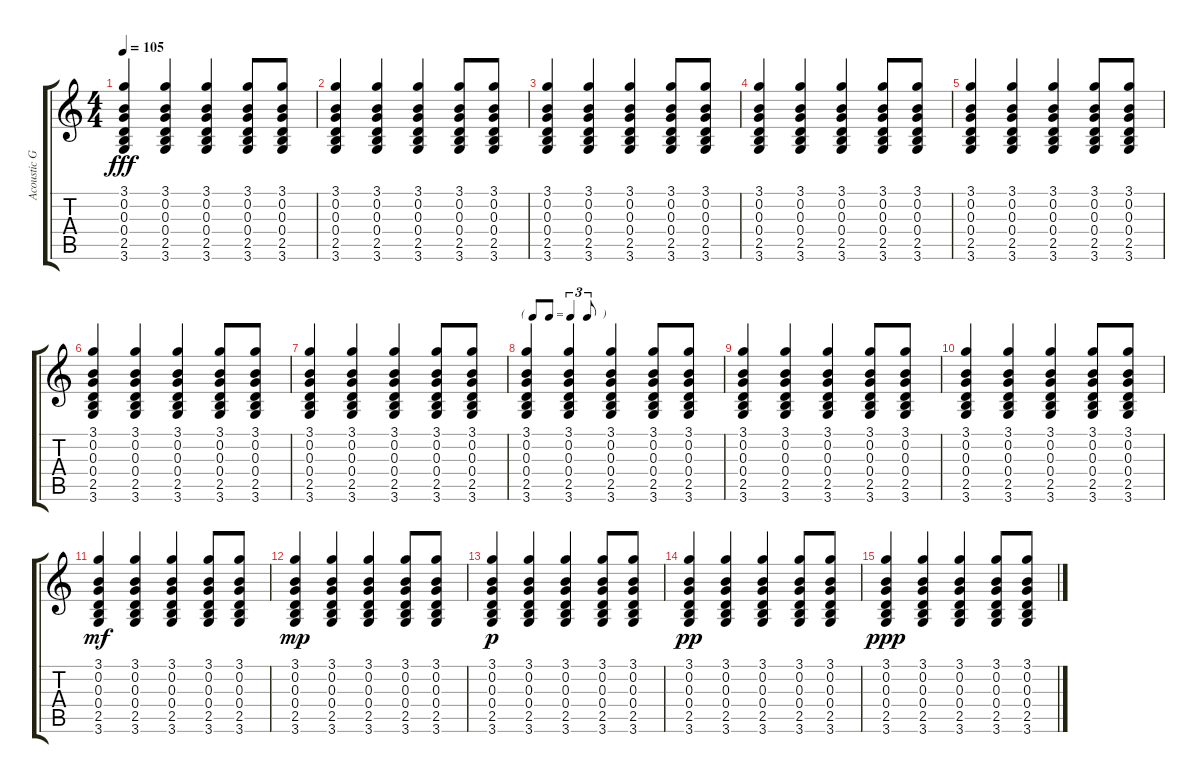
\track ("Acoustic Guitar" "Acoustic G") {instrument acousticguitarsteel}
\staff {score tabs}
\tuning (E4 B3 G3 D3 A2 E2) {hide}
\ts (4 4)
\tempo 105
\clef g2
\ks c
(3.1 0.2 0.3 0.4 2.5 3.6).4{dy fff} (3.1 0.2 0.3 0.4 2.5 3.6).4 (3.1 0.2 0.3 0.4 2.5 3.6).4 (3.1 0.2 0.3 0.4 2.5 3.6).8 (3.1 0.2 0.3 0.4 2.5 3.6).8 |
(3.1 0.2 0.3 0.4 2.5 3.6).4 (3.1 0.2 0.3 0.4 2.5 3.6).4 (3.1 0.2 0.3 0.4 2.5 3.6).4 (3.1 0.2 0.3 0.4 2.5 3.6).8 (3.1 0.2 0.3 0.4 2.5 3.6).8 |
(3.1 0.2 0.3 0.4 2.5 3.6).4 (3.1 0.2 0.3 0.4 2.5 3.6).4 (3.1 0.2 0.3 0.4 2.5 3.6).4 (3.1 0.2 0.3 0.4 2.5 3.6).8 (3.1 0.2 0.3 0.4 2.5 3.6).8 |
(3.1 0.2 0.3 0.4 2.5 3.6).4 (3.1 0.2 0.3 0.4 2.5 3.6).4 (3.1 0.2 0.3 0.4 2.5 3.6).4 (3.1 0.2 0.3 0.4 2.5 3.6).8 (3.1 0.2 0.3 0.4 2.5 3.6).8 |
(3.1 0.2 0.3 0.4 2.5 3.6).4 (3.1 0.2 0.3 0.4 2.5 3.6).4 (3.1 0.2 0.3 0.4 2.5 3.6).4 (3.1 0.2 0.3 0.4 2.5 3.6).8 (3.1 0.2 0.3 0.4 2.5 3.6).8 |
(3.1 0.2 0.3 0.4 2.5 3.6).4 (3.1 0.2 0.3 0.4 2.5 3.6).4 (3.1 0.2 0.3 0.4 2.5 3.6).4 (3.1 0.2 0.3 0.4 2.5 3.6).8 (3.1 0.2 0.3 0.4 2.5 3.6).8 |
(3.1 0.2 0.3 0.4 2.5 3.6).4 (3.1 0.2 0.3 0.4 2.5 3.6).4 (3.1 0.2 0.3 0.4 2.5 3.6).4 (3.1 0.2 0.3 0.4 2.5 3.6).8 (3.1 0.2 0.3 0.4 2.5 3.6).8 |
\tf triplet8th
(3.1 0.2 0.3 0.4 2.5 3.6).4 (3.1 0.2 0.3 0.4 2.5 3.6).4 (3.1 0.2 0.3 0.4 2.5 3.6).4 (3.1 0.2 0.3 0.4 2.5 3.6).8 (3.1 0.2 0.3 0.4 2.5 3.6).8 |
(3.1 0.2 0.3 0.4 2.5 3.6).4 (3.1 0.2 0.3 0.4 2.5 3.6).4 (3.1 0.2 0.3 0.4 2.5 3.6).4 (3.1 0.2 0.3 0.4 2.5 3.6).8 (3.1 0.2 0.3 0.4 2.5 3.6).8 |
(3.1 0.2 0.3 0.4 2.5 3.6).4 (3.1 0.2 0.3 0.4 2.5 3.6).4 (3.1 0.2 0.3 0.4 2.5 3.6).4 (3.1 0.2 0.3 0.4 2.5 3.6).8 (3.1 0.2 0.3 0.4 2.5 3.6).8 |
(3.1 0.2 0.3 0.4 2.5 3.6).4{dy mf} (3.1 0.2 0.3 0.4 2.5 3.6).4 (3.1 0.2 0.3 0.4 2.5 3.6).4 (3.1 0.2 0.3 0.4 2.5 3.6).8 (3.1 0.2 0.3 0.4 2.5 3.6).8 |
(3.1 0.2 0.3 0.4 2.5 3.6).4{dy mp} (3.1 0.2 0.3 0.4 2.5 3.6).4 (3.1 0.2 0.3 0.4 2.5 3.6).4 (3.1 0.2 0.3 0.4 2.5 3.6).8 (3.1 0.2 0.3 0.4 2.5 3.6).8 |
(3.1 0.2 0.3 0.4 2.5 3.6).4{dy p} (3.1 0.2 0.3 0.4 2.5 3.6).4 (3.1 0.2 0.3 0.4 2.5 3.6).4 (3.1 0.2 0.3 0.4 2.5 3.6).8 (3.1 0.2 0.3 0.4 2.5 3.6).8 |
(3.1 0.2 0.3 0.4 2.5 3.6).4{dy pp} (3.1 0.2 0.3 0.4 2.5 3.6).4 (3.1 0.2 0.3 0.4 2.5 3.6).4 (3.1 0.2 0.3 0.4 2.5 3.6).8 (3.1 0.2 0.3 0.4 2.5 3.6).8 |
(3.1 0.2 0.3 0.4 2.5 3.6).4{dy ppp} (3.1 0.2 0.3 0.4 2.5 3.6).4 (3.1 0.2 0.3 0.4 2.5 3.6).4 (3.1 0.2 0.3 0.4 2.5 3.6).8 (3.1 0.2 0.3 0.4 2.5 3.6).8
